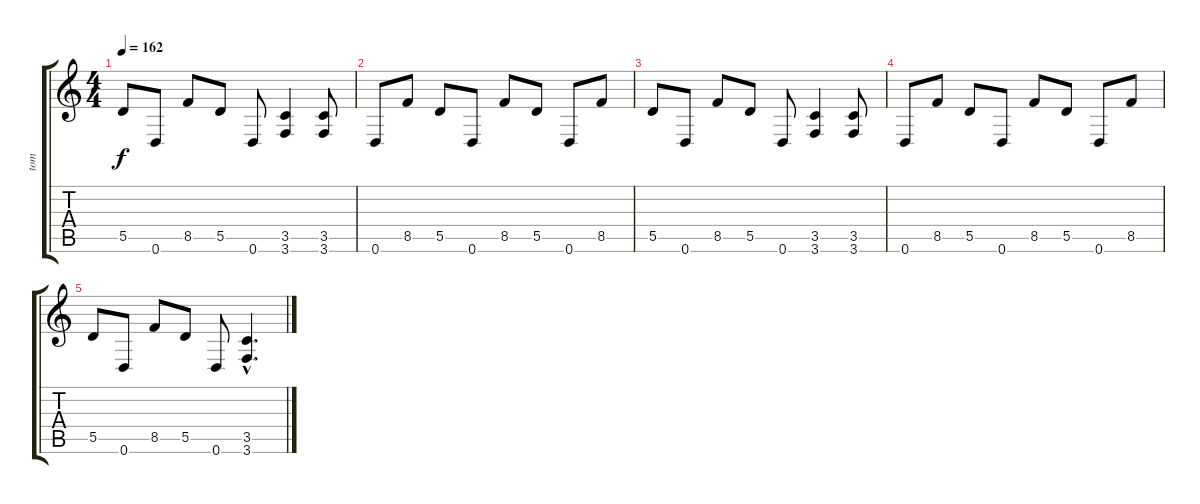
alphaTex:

\track ("tom" "tom") {instrument distortionguitar}
\staff {score tabs}
\tuning (E4 B3 G3 D3 A2 D2) {hide}
\ts (4 4)
\tempo 162
\clef g2
\ks c
5.5.8{dy f} 0.6.8 8.5.8 5.5.8 0.6.8 (3.5 3.6).4 (3.5 3.6).8 |
0.6.8 8.5.8 5.5.8 0.6.8 8.5.8 5.5.8 0.6.8 8.5.8 |
5.5.8 0.6.8 8.5.8 5.5.8 0.6.8 (3.5 3.6).4 (3.5 3.6).8 |
0.6.8 8.5.8 5.5.8 0.6.8 8.5.8 5.5.8 0.6.8 8.5.8 |
5.5.8 0.6.8 8.5.8 5.5.8 0.6.8 (3.5{hac} 3.6{hac}).4{d}
